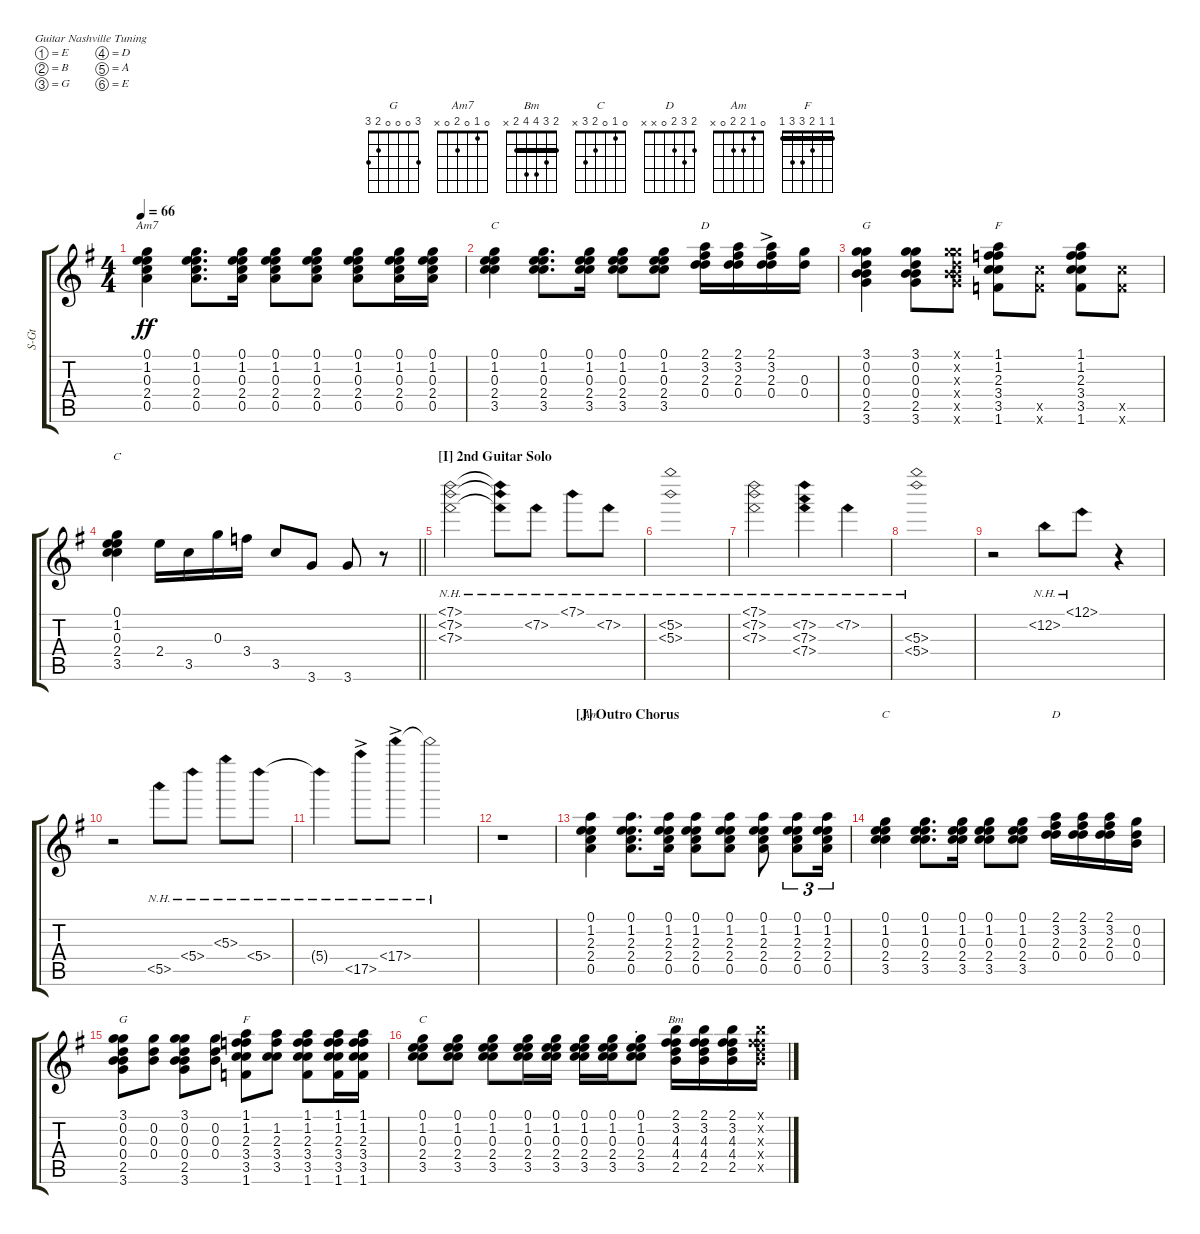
\defaultSystemsLayout 4
\bracketExtendMode groupsimilarinstruments
\otherSystemsTrackNameOrientation horizontal
\track ("Steel Guitar" "S-Gt") {instrument acousticguitarsteel}
\staff {score tabs}
\tuning (E4 B3 G4 D4 A3 E3)
\chord ("G" 3 0 0 0 2 3) {showfingering false}
\chord ("Am7" 0 1 0 2 0 x) {showfingering false}
\chord ("Bm" 2 3 4 4 2 x) {showfingering false barre 2}
\chord ("C" 0 1 0 2 3 x) {showfingering false}
\chord ("D" 2 3 2 0 x x) {showfingering false}
\chord ("Am" 0 1 2 2 0 x) {showfingering false}
\chord ("F" 1 1 2 3 3 1) {showfingering false barre (1 1)}
\ts (4 4)
\tempo 66
\clef g2
\ks g
(0.5 2.4 0.3 1.2 0.1).4{ch "Am7" dy ff} (0.5 2.4 0.3 1.2 0.1).8{d} (0.5 2.4 0.3 1.2 0.1).16 (0.5 2.4 0.3 1.2 0.1).8 (0.5 2.4 0.3 1.2 0.1).8 (0.5 2.4 0.3 1.2 0.1).8 (0.5 2.4 0.3 1.2 0.1).16 (0.5 2.4 0.3 1.2 0.1).16 |
(3.5 2.4 0.3 1.2 0.1).4{ch "C"} (3.5 2.4 0.3 1.2 0.1).8{d} (3.5 2.4 0.3 1.2 0.1).16 (3.5 2.4 0.3 1.2 0.1).8 (3.5 2.4 0.3 1.2 0.1).8 (0.4 2.3 3.2 2.1).16{ch "D"} (0.4 2.3 3.2 2.1).16 (0.4{ac} 2.3 3.2 2.1).16 (0.3 0.4).16 |
(3.6 2.5 0.4 0.3 0.2 3.1).4{ch "G"} (3.6 2.5 0.4 0.3 0.2 3.1).8 (3.6{x} 2.5{x} 0.4{x} 0.3{x} 0.2{x} 3.1{x}).8 (1.6 3.5 3.4 2.3 1.2 1.1).8{ch "F"} (3.5{x} 1.6{x}).8 (1.6 3.5 3.4 2.3 1.2 1.1).8 (3.5{x} 1.6{x}).8 |
\barLineRight lightlight
(3.5 2.4 0.3 1.2 0.1).4{ch "C"} 2.4.16 3.5.16 0.3.16 3.4.16 3.5.8 3.6.8 3.6.8 r.8 |
\section ("I" "2nd Guitar Solo")
(7.1{nh} 7.2{nh} 7.3{nh}).2 (7.1{nh t} 7.2{nh t} 7.3{nh t}).8 7.2{nh}.8 7.1{nh}.8 7.2{nh}.8 |
(5.2{nh} 5.3{nh}).1 |
(7.1{nh} 7.2{nh} 7.3{nh}).2 (7.2{nh} 7.3{nh} 7.4{nh}).4 7.2{nh}.4 |
(5.3{nh} 5.4{nh}).1 |
r.2 12.2{nh}.8 12.1{nh}.8 r.4 |
r.2 5.5{nh}.8 5.4{nh}.8 5.3{nh}.8 5.4{nh}.8 |
5.4{nh t}.4 17.5{nh ac}.8 17.4{nh ac}.8 17.4{nh t}.2 |
r.1 |
\section ("J" "Outro Chorus")
(0.5 2.4 2.3 1.2 0.1).4{ch "Am"} (0.5 2.4 2.3 1.2 0.1).8{d} (0.5 2.4 2.3 1.2 0.1).16 (0.5 2.4 2.3 1.2 0.1).8 (0.5 2.4 2.3 1.2 0.1).8 (0.5 2.4 2.3 1.2 0.1).8{beam split} (0.5 2.4 2.3 1.2 0.1).8{tu (3 2) beam merge} (0.5 2.4 2.3 1.2 0.1).16{tu (3 2)} |
(3.5 2.4 0.3 1.2 0.1).4{ch "C"} (3.5 2.4 0.3 1.2 0.1).8{d} (3.5 2.4 0.3 1.2 0.1).16 (3.5 2.4 0.3 1.2 0.1).8 (3.5 2.4 0.3 1.2 0.1).8 (0.4 2.3 3.2 2.1).16{ch "D"} (0.4 2.3 3.2 2.1).16 (0.4 2.3 3.2 2.1).16 (0.3 0.4 0.2).16 |
(3.6 2.5 0.4 0.3 0.2 3.1).8{ch "G"} (0.2 0.3 0.4).8 (3.6 2.5 0.4 0.3 0.2 3.1).8 (0.2 0.3 0.4).8 (1.6 3.5 3.4 2.3 1.2 1.1).8{ch "F"} (1.2 2.3 3.4 3.5).8 (1.6 3.5 3.4 2.3 1.2 1.1).8 (1.6 3.5 3.4 2.3 1.2 1.1).16 (1.6 3.5 3.4 2.3 1.2 1.1).16 |
(3.5 2.4 0.3 1.2 0.1).8{ch "C"} (3.5 2.4 0.3 1.2 0.1).8 (3.5 2.4 0.3 1.2 0.1).8 (3.5 2.4 0.3 1.2 0.1).16 (3.5 2.4 0.3 1.2 0.1).16 (3.5 2.4 0.3 1.2 0.1).16 (3.5 2.4 0.3 1.2 0.1).16 (3.5{st} 2.4 0.3 1.2 0.1).8 (2.5 4.4 4.3 3.2 2.1).16{ch "Bm"} (2.5 4.4 4.3 3.2 2.1).16 (2.5 4.4 4.3 3.2 2.1).16 (2.5{x} 4.4{x} 4.3{x} 3.2{x} 2.1{x}).16
